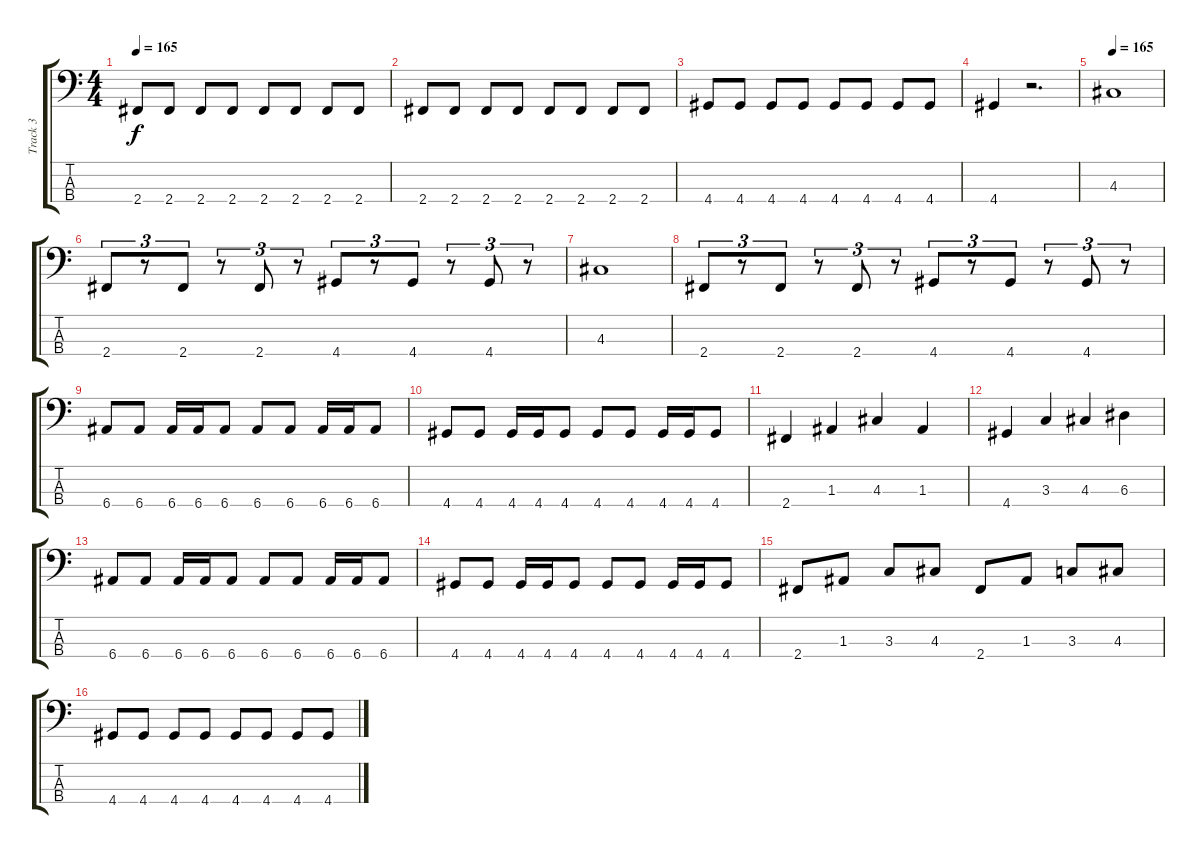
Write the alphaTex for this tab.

\track ("Track 3" "Track 3") {instrument electricbasspick}
\staff {score tabs}
\tuning (G2 D2 A1 E1) {hide}
\ts (4 4)
\tempo 165
\clef f4
\ks c
2.4.8{dy f} 2.4.8 2.4.8 2.4.8 2.4.8 2.4.8 2.4.8 2.4.8 |
2.4.8 2.4.8 2.4.8 2.4.8 2.4.8 2.4.8 2.4.8 2.4.8 |
4.4.8 4.4.8 4.4.8 4.4.8 4.4.8 4.4.8 4.4.8 4.4.8 |
4.4.4 r.2{d} |
\tempo 165
4.3.1 |
2.4.8{tu (3 2)} r.8{tu (3 2)} 2.4.8{tu (3 2)} r.8{tu (3 2)} 2.4.8{tu (3 2)} r.8{tu (3 2)} 4.4.8{tu (3 2)} r.8{tu (3 2)} 4.4.8{tu (3 2)} r.8{tu (3 2)} 4.4.8{tu (3 2)} r.8{tu (3 2)} |
4.3.1 |
2.4.8{tu (3 2)} r.8{tu (3 2)} 2.4.8{tu (3 2)} r.8{tu (3 2)} 2.4.8{tu (3 2)} r.8{tu (3 2)} 4.4.8{tu (3 2)} r.8{tu (3 2)} 4.4.8{tu (3 2)} r.8{tu (3 2)} 4.4.8{tu (3 2)} r.8{tu (3 2)} |
6.4.8 6.4.8 6.4.16 6.4.16 6.4.8 6.4.8 6.4.8 6.4.16 6.4.16 6.4.8 |
4.4.8 4.4.8 4.4.16 4.4.16 4.4.8 4.4.8 4.4.8 4.4.16 4.4.16 4.4.8 |
2.4.4 1.3.4 4.3.4 1.3.4 |
4.4.4 3.3.4 4.3.4 6.3.4 |
6.4.8 6.4.8 6.4.16 6.4.16 6.4.8 6.4.8 6.4.8 6.4.16 6.4.16 6.4.8 |
4.4.8 4.4.8 4.4.16 4.4.16 4.4.8 4.4.8 4.4.8 4.4.16 4.4.16 4.4.8 |
2.4.8 1.3.8 3.3.8 4.3.8 2.4.8 1.3.8 3.3.8 4.3.8 |
4.4.8 4.4.8 4.4.8 4.4.8 4.4.8 4.4.8 4.4.8 4.4.8
